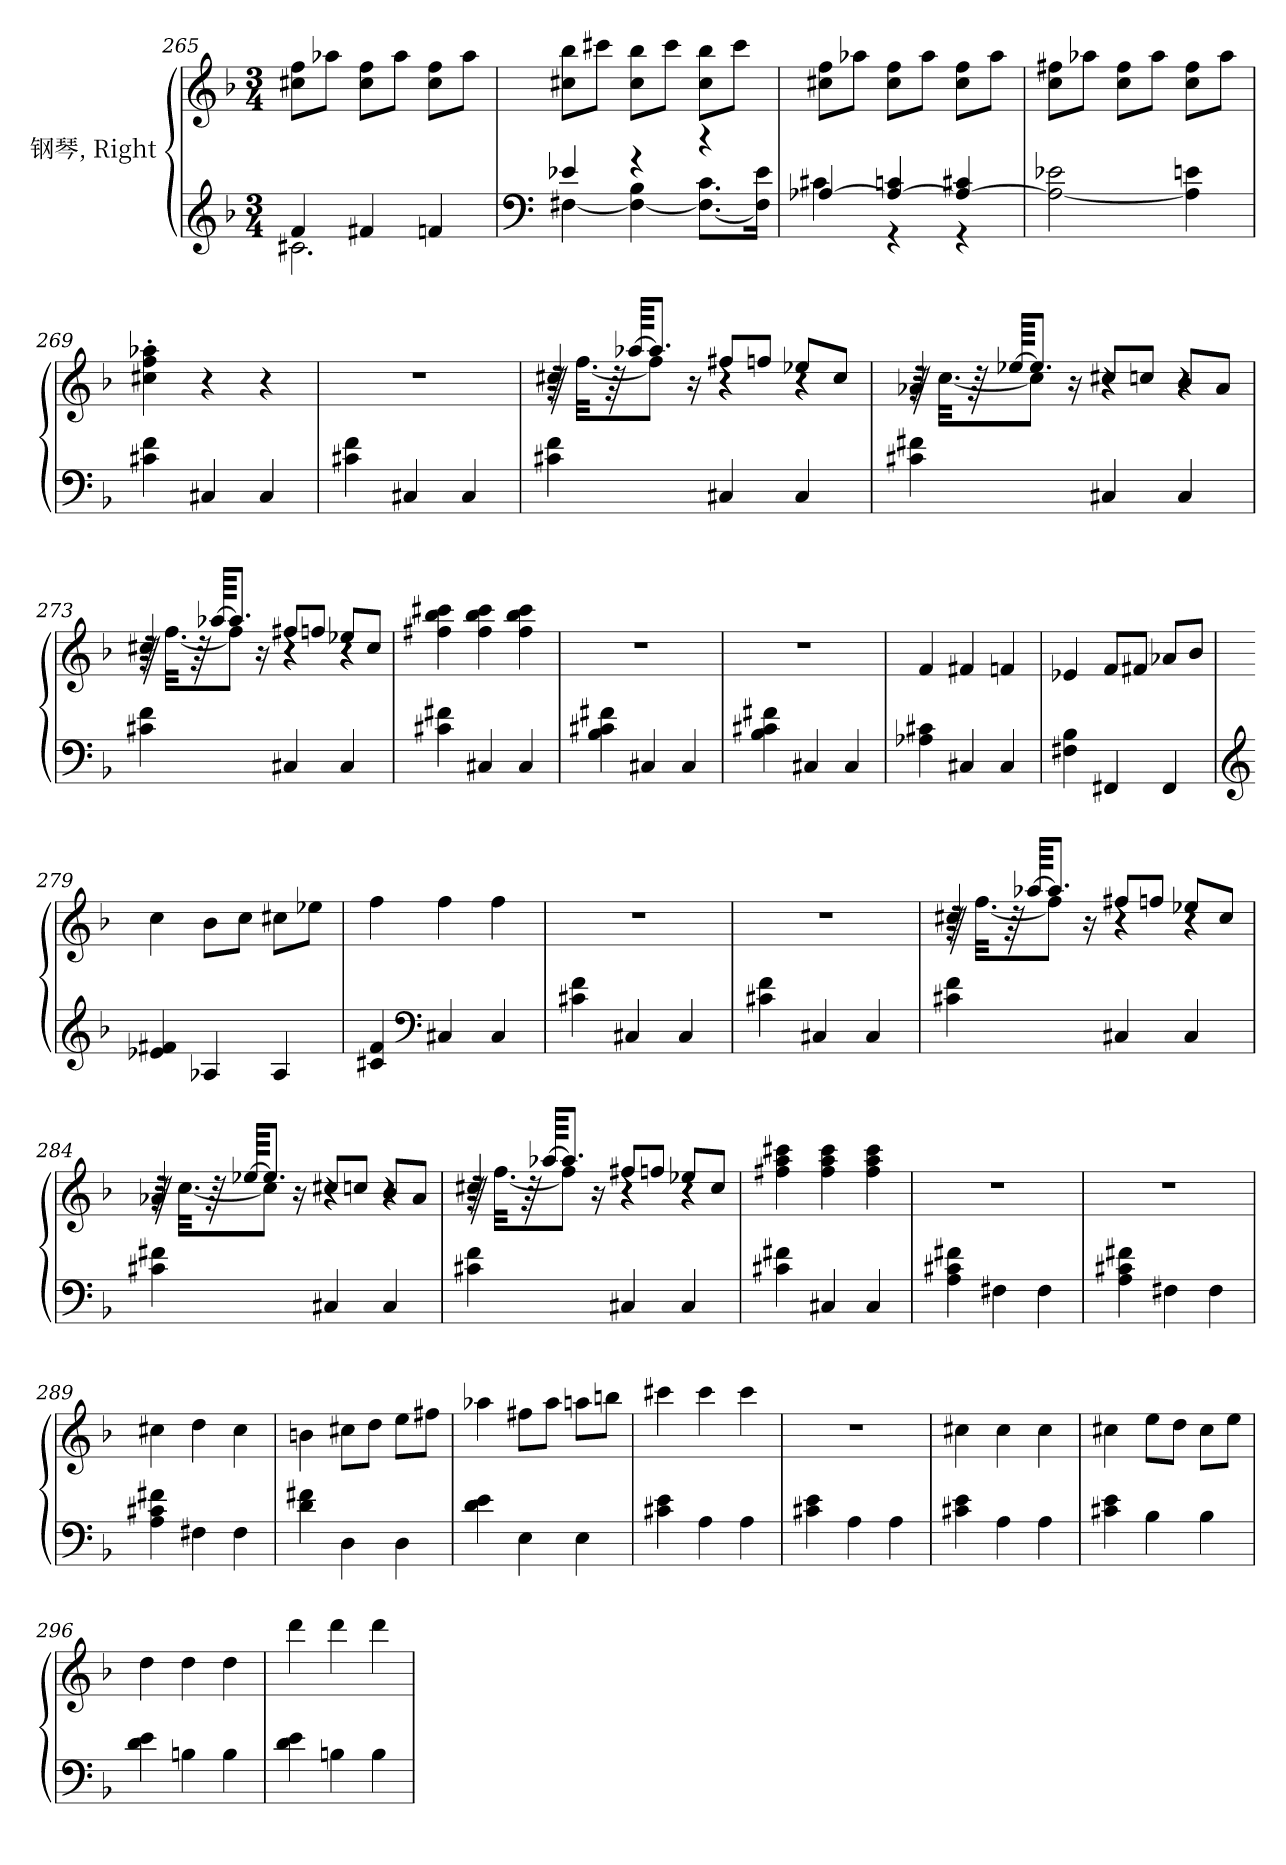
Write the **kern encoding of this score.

**kern	**kern
*part1	*part1
*staff2	*staff1
*I"钢琴, Right	*
*clefG2	*clefG2
*k[b-]	*k[b-]
*M3/4	*M3/4
=265	=265
*^	*
4f/	2.c#X\	8cc#X\ 8ff\L
.	.	8aa-X\J
*	*	*MM232
4f#X/	.	8cc#\ 8ff\L
*	*	*MM235
.	.	8aa-\J
*	*	*MM238
4fn/	.	8cc#\ 8ff\L
.	.	8aa-\J
=266	=266	=266
*clefF4	*	*
4e-X/	[4F#X\	8cc#X\ 8bb-\L
.	.	8ccc#X\J
4r	4F#\_ 4B-\	8cc#\ 8bb-\L
.	.	8ccc#\J
4r	8.F#\_ 8.c\L	8cc#\ 8bb-\L
.	.	8ccc#\J
.	16F#\] 16e-\Jk	.
!!LO:LB:g=z
=267	=267	=267
[4A-X/	4c#X\	8cc#X\ 8ff\L
.	.	8aa-X\J
4A-/_ 4cn/	4r	8cc#\ 8ff\L
*	*	*MM243
.	.	8aa-\J
4A-/_ 4c#X/	4r	8cc#\ 8ff\L
*	*	*MM239
.	.	8aa-\J
*v	*v	*
=268	=268
2A-\_ 2e-X\	8cc\ 8ff#X\L
*	*MM232
.	8aa-X\J
.	8cc\ 8ff#\L
*	*MM225
.	8aa-\J
4A-\] 4en\	8cc\ 8ff#\L
*	*MM213
.	8aa-\J
=269	=269
*	*MM210
4c#X\ 4f\	4cc#X\' 4ff\' 4aa-X\'
*	*MM217
4C#X/	4r
4C#/	4r
=270	=270
*	*MM227
4c#X\ 4f\	2.r
4C#X/	.
4C#/	.
=271	=271
*	*^
*	*	*^
4c#X\ 4f\	32r	64r	4cc#X/
.	.	[32.ff\KKL	.
.	64r	.	.
.	[64aa-X/KKKL	.	.
.	8.aa-/J]	8ff\J]	.
.	.	16r	.
4C#X/	8ff#X/L	4r	4r
.	8ffn/J	.	.
4C#/	8ee-X/L	4r	4r
.	8cc#/J	.	.
!!LO:LB:g=z	!!	!!
=272	=272	=272	=272
4c#X\ 4f#X\	32r	64r	4a-X/
.	.	[32.cc\KKL	.
.	64r	.	.
.	[64ee-X/KKKL	.	.
.	8.ee-/J]	8cc\J]	.
.	.	16r	.
4C#X/	8cc#X/L	4r	4r
.	8ccn/J	.	.
4C#/	8b-/L	4r	4r
.	8a-/J	.	.
=273	=273	=273	=273
4c#X\ 4f\	32r	64r	4cc#X/
.	.	[32.ff\KKL	.
.	64r	.	.
.	[64aa-X/KKKL	.	.
.	8.aa-/J]	8ff\J]	.
.	.	16r	.
4C#X/	8ff#X/L	4r	4r
.	8ffn/J	.	.
4C#/	8ee-X/L	4r	4r
.	8cc#/J	.	.
*	*v	*v	*v
=274	=274
4c#X\ 4f#X\	4ff#X\ 4bb-\ 4ccc#X\
4C#X/	4ff#\ 4bb-\ 4ccc#\
4C#/	4ff#\ 4bb-\ 4ccc#\
=275	=275
4B-\ 4c#X\ 4f#X\	2.r
4C#X/	.
4C#/	.
!!LO:LB:g=z
=276	=276
4B-\ 4c#X\ 4f#X\	2.r
4C#X/	.
4C#/	.
=277	=277
4A-X\ 4c#X\	4f/
4C#X/	4f#X/
4C#/	4fn/
=278	=278
4F#X\ 4B-\	4e-X/
4FF#X/	8f/L
.	8f#X/J
4FF#/	8a-X/L
.	8b-/J
=279	=279
*clefG2	*
4e-X/ 4f#X/	4cc\
4A-X/	8b-\L
*	*MM230
.	8cc\J
4A-/	8cc#X\L
.	8ee-X\J
=280	=280
4c#X/ 4f/	4ff\
*clefF4	*
4C#X/	4ff\
4C#/	4ff\
=281	=281
4c#X\ 4f\	2.r
4C#X/	.
4C#/	.
!!LO:PB:g=z
=282	=282
4c#X\ 4f\	2.r
4C#X/	.
4C#/	.
=283	=283
*	*MM241
*	*^
*	*	*^
4c#X\ 4f\	32r	64r	4cc#X/
.	.	[32.ff\KKL	.
.	64r	.	.
.	[64aa-X/KKKL	.	.
.	8.aa-/J]	8ff\J]	.
.	.	16r	.
4C#X/	8ff#X/L	4r	4r
.	8ffn/J	.	.
4C#/	8ee-X/L	4r	4r
.	8cc#/J	.	.
=284	=284	=284	=284
4c#X\ 4f#X\	32r	64r	4a-X/
.	.	[32.cc\KKL	.
.	64r	.	.
.	[64ee-X/KKKL	.	.
.	8.ee-/J]	8cc\J]	.
.	.	16r	.
4C#X/	8cc#X/L	4r	4r
.	8ccn/J	.	.
4C#/	8b-/L	4r	4r
.	8a-/J	.	.
!!LO:LB:g=z	!!	!!
=285	=285	=285	=285
4c#X\ 4f\	32r	64r	4cc#X/
.	.	[32.ff\KKL	.
.	64r	.	.
.	[64aa-X/KKKL	.	.
.	8.aa-/J]	8ff\J]	.
.	.	16r	.
*	*MM235	*	*
4C#X/	8ff#X/L	4r	4r
*	*MM230	*	*
.	8ffn/J	.	.
*	*MM221	*	*
4C#/	8ee-X/L	4r	4r
.	8cc#/J	.	.
*	*v	*v	*v
=286	=286
*	*MM189
4c#X\ 4f#X\	4ff#X\ 4aa\ 4ccc#X\
*	*MM218
4C#X/	4ff#\ 4aa\ 4ccc#\
*	*MM231
4C#/	4ff#\ 4aa\ 4ccc#\
=287	=287
4A\ 4c#X\ 4f#X\	2.r
4F#X\	.
4F#\	.
=288	=288
4A\ 4c#X\ 4f#X\	2.r
4F#X\	.
4F#\	.
=289	=289
4A\ 4c#X\ 4f#X\	4cc#X\
4F#X\	4dd\
4F#\	4cc#\
!!LO:LB:g=z
=290	=290
4d\ 4f#X\	4bn\
4D\	8cc#X\L
.	8dd\J
4D\	8ee\L
.	8ff#X\J
=291	=291
*	*MM241
4d\ 4e\	4aa-X\
4E\	8ff#X\L
*	*MM230
.	8aa-\J
*	*MM220
4E\	8aan\L
*	*MM212
.	8bbn\J
=292	=292
4c#X\ 4e\	4ccc#X\
*	*MM213
4A\	4ccc#\
4A\	4ccc#\
=293	=293
*	*MM226
4c#X\ 4e\	2.r
4A\	.
4A\	.
=294	=294
4c#X\ 4e\	4cc#X\
4A\	4cc#\
4A\	4cc#\
=295	=295
4c#X\ 4e\	4cc#X\
4B-\	8ee\L
.	8dd\J
4B-\	8cc#\L
.	8ee\J
=296	=296
4d\ 4e\	4dd\
4Bn\	4dd\
4B\	4dd\
=297	=297
4d\ 4e\	4ddd\
4Bn\	4ddd\
4B\	4ddd\
=	=
*-	*-
